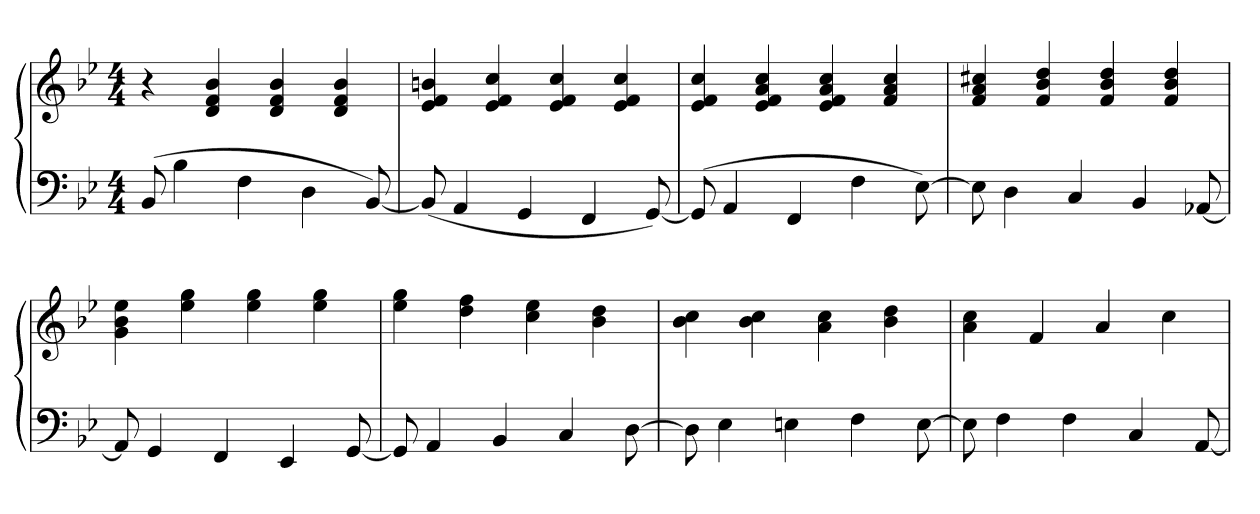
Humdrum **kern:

**kern	**kern
*part1	*part1
*staff2	*staff1
*clefF4	*clefG2
*k[b-e-]	*k[b-e-]
*M4/4	*M4/4
=	=
(8BB-	4r
4B-	.
.	4d 4f 4b-
4F	.
.	4d 4f 4b-
4D	.
.	4d 4f 4b-
[8BB-)	.
=	=
(8BB-]	4e- 4f 4bn
4AA	.
.	4e- 4f 4cc
4GG	.
.	4e- 4f 4cc
4FF	.
.	4e- 4f 4cc
[8GG)	.
=	=
(8GG]	4e- 4f 4cc
4AA	.
.	4e- 4f 4a 4cc
4FF	.
.	4e- 4f 4a 4cc
4F	.
.	4f 4a 4cc
[8E-)	.
=	=
8E-]	4f 4a 4cc#X
4D	.
.	4f 4b- 4dd
4C	.
.	4f 4b- 4dd
4BB-	.
.	4f 4b- 4dd
[8AA-X	.
=	=
8AA-]	4g 4b- 4ee-
4GG	.
.	4ee- 4gg
4FF	.
.	4ee- 4gg
4EE-	.
.	4ee- 4gg
[8GG	.
=	=
8GG]	4ee- 4gg
4AA	.
.	4dd 4ff
4BB-	.
.	4cc 4ee-
4C	.
.	4b- 4dd
[8D	.
=	=
8D]	4b- 4cc
4E-	.
.	4b- 4cc
4En	.
.	4a 4cc
4F	.
.	4b- 4dd
[8E	.
=	=
8E]	4a 4cc
4F	.
.	4f
4F	.
.	4a
4C	.
.	4cc
[8AA	.
=	=
*-	*-
